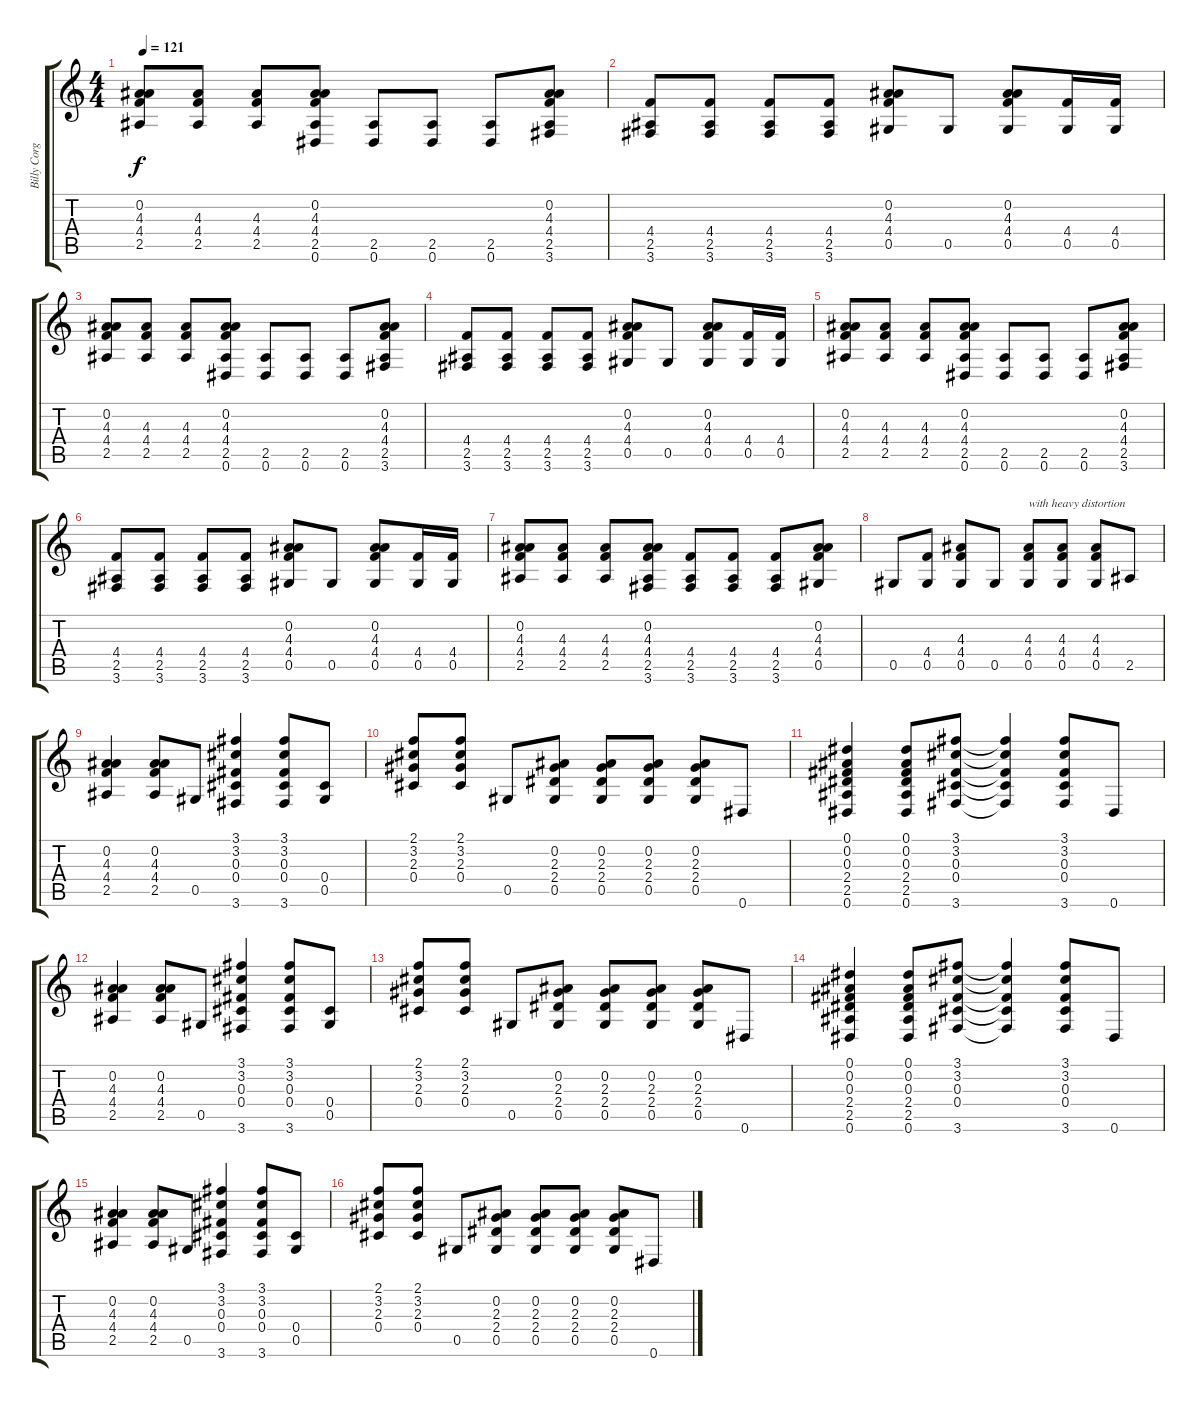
\track ("Billy Corgan (Ovd Guitar)" "Billy Corg") {instrument overdrivenguitar}
\staff {score tabs}
\tuning (Eb4 Bb3 Gb3 Db3 Ab2 Eb2) {hide}
\ts (4 4)
\tempo 121
\clef g2
\ks c
(0.2 4.3 4.4 2.5).8{dy f} (4.3 4.4 2.5).8 (4.3 4.4 2.5).8 (0.2 4.3 4.4 2.5 0.6).8 (2.5 0.6).8 (2.5 0.6).8 (2.5 0.6).8 (0.2 4.3 4.4 2.5 3.6).8 |
(4.4 2.5 3.6).8 (4.4 2.5 3.6).8 (4.4 2.5 3.6).8 (4.4 2.5 3.6).8 (0.2 4.3 4.4 0.5).8 0.5.8 (0.2 4.3 4.4 0.5).8 (4.4 0.5).16 (4.4 0.5).16 |
(0.2 4.3 4.4 2.5).8 (4.3 4.4 2.5).8 (4.3 4.4 2.5).8 (0.2 4.3 4.4 2.5 0.6).8 (2.5 0.6).8 (2.5 0.6).8 (2.5 0.6).8 (0.2 4.3 4.4 2.5 3.6).8 |
(4.4 2.5 3.6).8 (4.4 2.5 3.6).8 (4.4 2.5 3.6).8 (4.4 2.5 3.6).8 (0.2 4.3 4.4 0.5).8 0.5.8 (0.2 4.3 4.4 0.5).8 (4.4 0.5).16 (4.4 0.5).16 |
(0.2 4.3 4.4 2.5).8 (4.3 4.4 2.5).8 (4.3 4.4 2.5).8 (0.2 4.3 4.4 2.5 0.6).8 (2.5 0.6).8 (2.5 0.6).8 (2.5 0.6).8 (0.2 4.3 4.4 2.5 3.6).8 |
(4.4 2.5 3.6).8 (4.4 2.5 3.6).8 (4.4 2.5 3.6).8 (4.4 2.5 3.6).8 (0.2 4.3 4.4 0.5).8 0.5.8 (0.2 4.3 4.4 0.5).8 (4.4 0.5).16 (4.4 0.5).16 |
(0.2 4.3 4.4 2.5).8 (4.3 4.4 2.5).8 (4.3 4.4 2.5).8 (0.2 4.3 4.4 2.5 3.6).8 (4.4 2.5 3.6).8 (4.4 2.5 3.6).8 (4.4 2.5 3.6).8 (0.2 4.3 4.4 0.5).8 |
0.5.8 (4.4 0.5).8 (4.3 4.4 0.5).8 0.5.8 (4.3 4.4 0.5).8{txt "with heavy distortion"} (4.3 4.4 0.5).8 (4.3 4.4 0.5).8 2.5.8 |
(0.2 4.3 4.4 2.5).4 (0.2 4.3 4.4 2.5).8 0.5.8 (3.1 3.2 0.3 0.4 3.6).4 (3.1 3.2 0.3 0.4 3.6).8 (0.4 0.5).8 |
(2.1 3.2 2.3 0.4).8 (2.1 3.2 2.3 0.4).8 0.5.8 (0.2 2.3 2.4 0.5).8 (0.2 2.3 2.4 0.5).8 (0.2 2.3 2.4 0.5).8 (0.2 2.3 2.4 0.5).8 0.6.8 |
(0.1 0.2 0.3 2.4 2.5 0.6).4 (0.1 0.2 0.3 2.4 2.5 0.6).8 (3.1 3.2 0.3 0.4 3.6).8 (3.1{t} 3.2{t} 0.3{t} 0.4{t} 3.6{t}).4 (3.1 3.2 0.3 0.4 3.6).8 0.6.8 |
(0.2 4.3 4.4 2.5).4 (0.2 4.3 4.4 2.5).8 0.5.8 (3.1 3.2 0.3 0.4 3.6).4 (3.1 3.2 0.3 0.4 3.6).8 (0.4 0.5).8 |
(2.1 3.2 2.3 0.4).8 (2.1 3.2 2.3 0.4).8 0.5.8 (0.2 2.3 2.4 0.5).8 (0.2 2.3 2.4 0.5).8 (0.2 2.3 2.4 0.5).8 (0.2 2.3 2.4 0.5).8 0.6.8 |
(0.1 0.2 0.3 2.4 2.5 0.6).4 (0.1 0.2 0.3 2.4 2.5 0.6).8 (3.1 3.2 0.3 0.4 3.6).8 (3.1{t} 3.2{t} 0.3{t} 0.4{t} 3.6{t}).4 (3.1 3.2 0.3 0.4 3.6).8 0.6.8 |
(0.2 4.3 4.4 2.5).4 (0.2 4.3 4.4 2.5).8 0.5.8 (3.1 3.2 0.3 0.4 3.6).4 (3.1 3.2 0.3 0.4 3.6).8 (0.4 0.5).8 |
(2.1 3.2 2.3 0.4).8 (2.1 3.2 2.3 0.4).8 0.5.8 (0.2 2.3 2.4 0.5).8 (0.2 2.3 2.4 0.5).8 (0.2 2.3 2.4 0.5).8 (0.2 2.3 2.4 0.5).8 0.6.8
